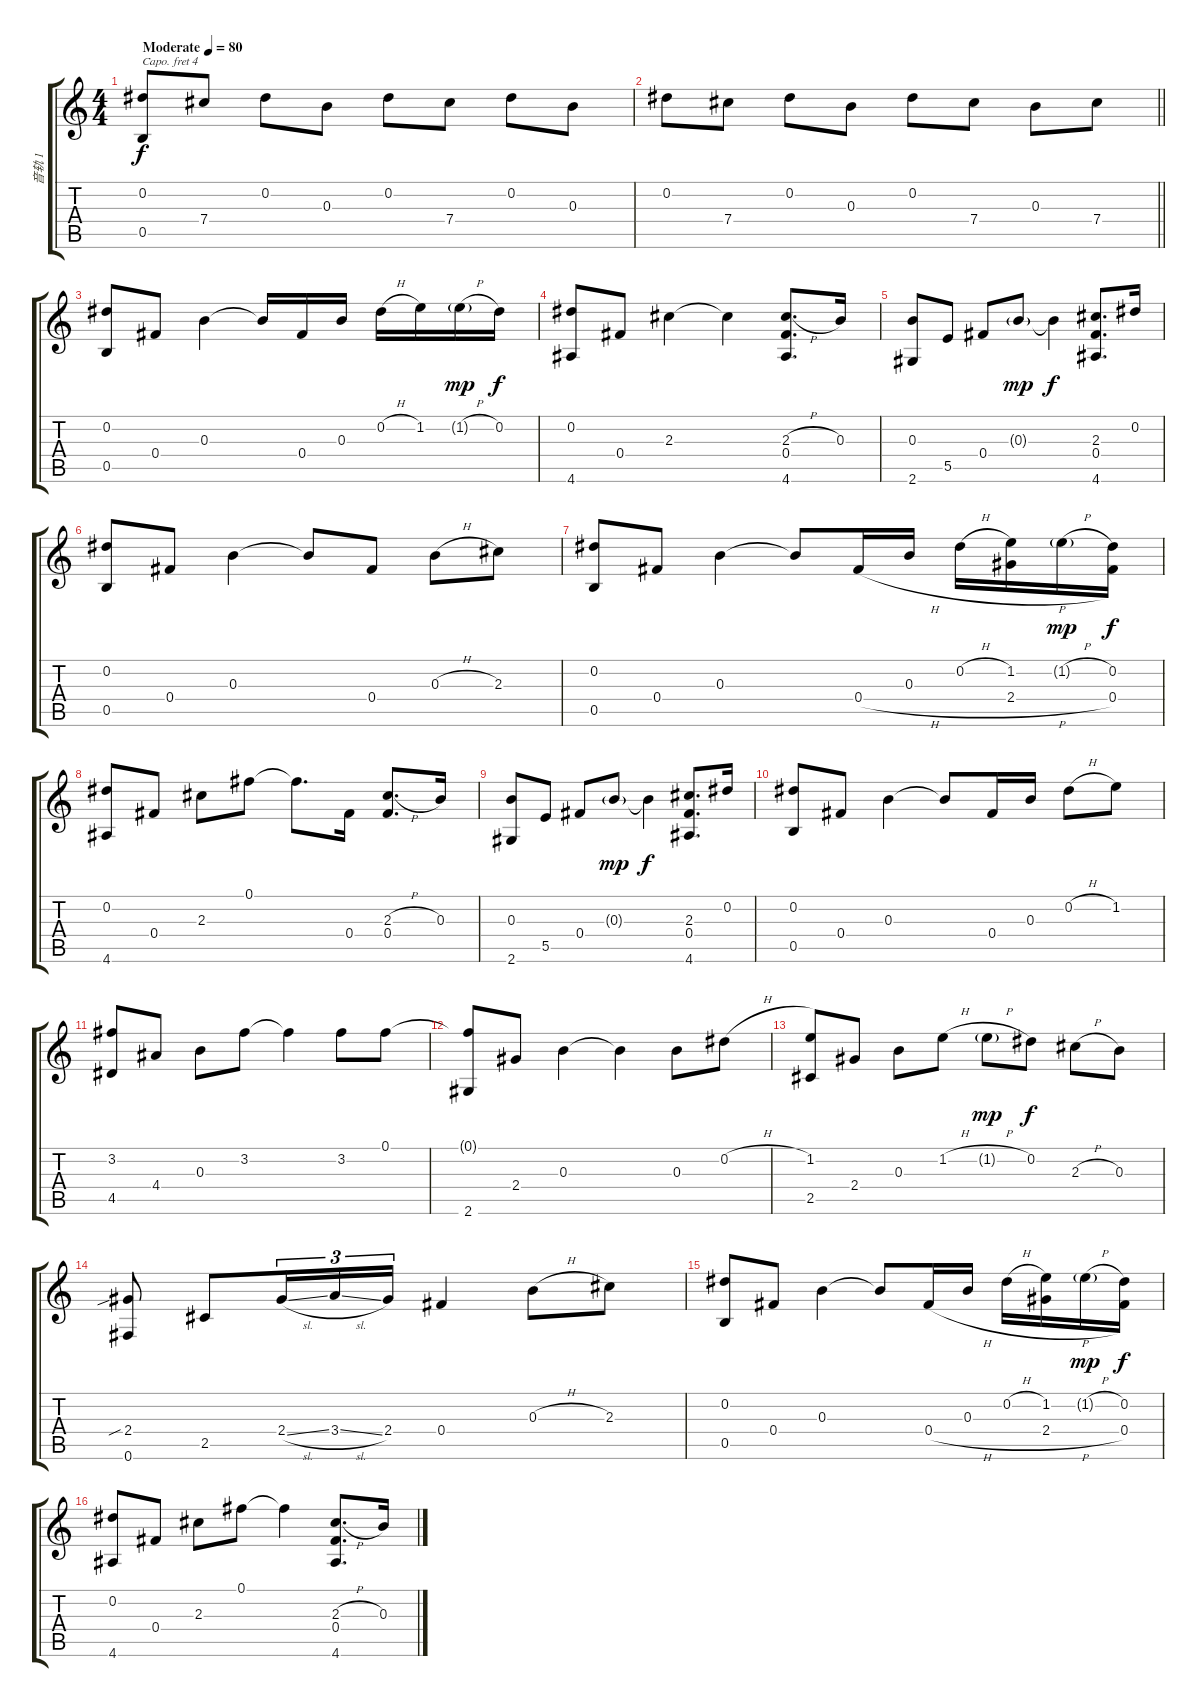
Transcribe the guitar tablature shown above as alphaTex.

\track ("音轨 1" "音轨 1") {instrument acousticguitarsteel}
\staff {score tabs}
\capo 4
\tuning (D4 B3 G3 D3 G2 D2) {hide}
\ts (4 4)
\tempo (80 "Moderate")
\clef g2
\ks c
(0.2 0.5).8{dy f instrument acousticguitarsteel} 7.4.8 0.2.8 0.3.8 0.2.8 7.4.8 0.2.8 0.3.8 |
\barLineRight lightlight
0.2.8 7.4.8 0.2.8 0.3.8 0.2.8 7.4.8 0.3.8 7.4.8 |
(0.2 0.5).8 0.4.8 0.3.4 0.3{t}.16{beam Up} 0.4.16{beam Up beam merge} 0.3.16{beam Up beam split} 0.2{h}.16{beam merge} 1.2.16 1.2{h g}.16{dy mp} 0.2.16{dy f} |
(0.2 4.6).8 0.4.8 2.3.4 2.3{t}.4 (2.3{h} 0.4 4.6).8{d beam merge} 0.3.16 |
(0.3 2.6).8 5.5.8 0.4.8 0.3{g}.8{dy mp} 0.3{t}.4{dy f} (2.3 0.4 4.6).8{d beam merge} 0.2.16 |
(0.2 0.5).8 0.4.8 0.3.4 0.3{t}.8 0.4.8 0.3{h}.8 2.3.8 |
(0.2 0.5).8 0.4.8 0.3.4 0.3{t}.8 0.4{h}.16{beam merge} 0.3.16{beam split} 0.2{h}.16{beam merge} (1.2 2.4{h}).16 1.2{h g}.16{dy mp} (0.2 0.4).16{dy f} |
(0.2 4.6).8 0.4.8 2.3.8 0.1.8 0.1{t}.8{d beam merge} 0.4.16 (2.3{h} 0.4).8{d beam merge} 0.3.16 |
(0.3 2.6).8 5.5.8 0.4.8 0.3{g}.8{dy mp} 0.3{t}.4{dy f} (2.3 0.4 4.6).8{d beam merge} 0.2.16 |
(0.2 0.5).8 0.4.8 0.3.4 0.3{t}.8 0.4.16{beam merge} 0.3.16{beam split} 0.2{h}.8 1.2.8 |
(3.2 4.5).8 4.4.8 0.3.8 3.2.8 3.2{t}.4{beam split} 3.2.8 0.1.8 |
(0.1{t} 2.6).8 2.4.8 0.3.4 0.3{t}.4 0.3.8 0.2{h}.8 |
(1.2 2.5).8 2.4.8 0.3.8 1.2{h}.8 1.2{h g}.8{dy mp} 0.2.8{dy f} 2.3{h}.8 0.3.8 |
(2.4{sib} 0.6).8{beam split} 2.5.8{beam merge} 2.4{sl}.16{tu (3 2)} 3.4{sl}.16{tu (3 2) beam merge} 2.4.16{tu (3 2)} 0.4.4 0.3{h}.8{beam merge} 2.3.8 |
(0.2 0.5).8 0.4.8 0.3.4 0.3{t}.8 0.4{h}.16{beam merge} 0.3.16{beam split} 0.2{h}.16{beam merge} (1.2 2.4{h}).16 1.2{h g}.16{dy mp} (0.2 0.4).16{dy f} |
(0.2 4.6).8 0.4.8 2.3.8 0.1.8 0.1{t}.4 (2.3{h} 0.4 4.6).8{d beam merge} 0.3.16
